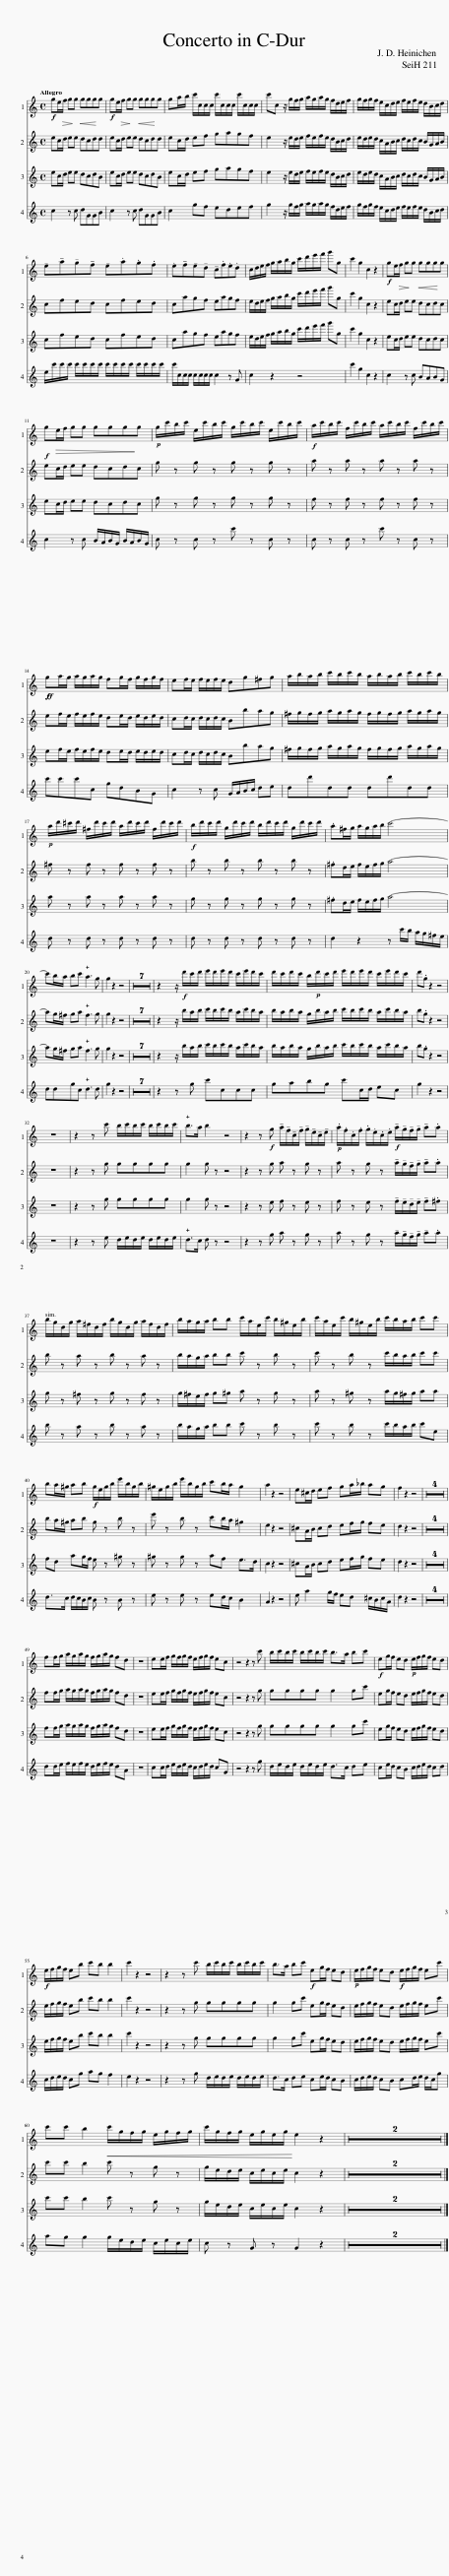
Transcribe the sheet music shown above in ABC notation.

X:1
%%score 1 2 3 4
L:1/8
Q:1/4=98
M:4/4
I:linebreak $
K:C
V:1 treble
V:2 treble
V:3 treble
V:4 treble
V:1
!f! ge/!>(!f/ g!>)!g!<(! ggg!<)!g |!f! ge/!>(!f/ g!>)!g!<(! ggg!<)!g | ga/b/ c'/c/c/c/ c'/c/c/c/ c'/c/c/c/ | c'c z/ g/f/g/ a/g/a/g/ f/d/e/f/ | g/f/g/f/ e/c/d/e/ f/e/f/e/ d/B/c/d/ |$ %5
 !tenuto!e!tenuto!a!tenuto!g!tenuto!f !tenuto!e.a.g.f | .e!tenuto!f!tenuto!e!tenuto!d !tenuto!c.f.e.d | c/d/e/f/ g/a/b/g/ c'/d'/e'/f'/ g'g | c'2 g2 c2 z2 |!f! ge/!>(!f/ g!>)!g!<(! ggg!<)!g |$ %10
!f! g!>(!e/f/ gg ggg!>)!g |!p! g/c'/b/c'/ e/c'/b/c'/ g/c'/b/c'/ e/c'/b/c'/ |!f! a/c'/b/c'/ f/c'/b/c'/ a/c'/b/c'/ f/c'/b/c'/ |$!f!!ff! ga/g/ a/g/a/g/ fg/f/ g/f/g/f/ | ef/e/ f/e/f/e/ dg^fg | %15
 a/b/a/b/ c'/b/c'/b/ a/b/a/b/ c'/b/c'/b/ |$!p! a/d'/^c'/d'/ ^f/d'/c'/d'/ a/d'/c'/d'/ f/d'/c'/d'/ |!f! b/d'/c'/d'/ g/d'/c'/d'/ b/d'/c'/d'/ g/d'/c'/d'/ | .a^f/g/ a/g/a/b/ c'4- |$ c'b/a/ bc' !plus!a3 g | %20
 g2 z2 z4 | z8 | z8 | z8 | z8 | %25
 z8 | z8 | z8 | z2 z/!f! d'/c'/d'/ e'/d'/e'/d'/ c'/e'/d'/c'/ | d'/c'/d'/c'/ b/!p!d'/c'/d'/ e'/d'/e'/d'/ c'/e'/d'/c'/ | %30
 d'.g z2 z4 |$ z8 | z2 z c' b/c'/b/c'/ b/c'/b/c'/ | !plus!b>a b2 z4 | z2 z!f! g !tenuto!a/!tenuto!f/!tenuto!c/!tenuto!f/ !tenuto!g/!tenuto!e/!tenuto!c/!tenuto!e/ | %35
!p! .a/.f/.c/.f/ .g/.e/.c/.e/!f! !tenuto!a/!tenuto!g/!tenuto!f/!tenuto!g/ !tenuto!a.a |$ b/g/d/g/ a/^f/d/f/ b/g/d/g/ a/f/d/f/ | b/a/g/a/ bb c'/a/e/c'/ b/^g/e/b/ | c'/a/e/c'/ b/^g/e/b/ c'/b/a/b/ c'c' |$ ba/^g/ ab!f! g/e/g/b/ e'/b/g/b/ | %40
 ^g/e/g/b/ e'/b/g/b/ c'b/a/ g2 | a2 z2 z4 | e^c/d/ ef ga/_b/ ag | f2 z2 z4 | z8 | %45
 z8 | z8 | z8 |$ ff/g/ a/g/a/g/ f/g/a/g/ fd | z8 | %50
 ee/f/ g/f/g/f/ e/f/g/f/ ec | z4 z2 z c' | b/c'/b/c'/ b/c'/b/c'/ b>a bc' |!f! eg/f/ ed!p! e/f/g/f/ ed |$!f! e/f/g/f/ eb c'b b2 | %55
 c'2 z2 z4 | z2 z c' b/c'/b/c'/ b/c'/b/c'/ | b>a bc'!f! eg/f/ ed |!p! e/f/g/f/ ed!f! e/f/g/f/ ec' |$ c'c' b2!<(! c'/g/f/g/ e/g/f/g/ | %60
 c'/g/f/g/ e/g/e/g/!<)! e2 z2 | z8 | z8 |] %63
V:2
 ec/d/ ee dcdd | ec/d/ ee dcdd | ec/d/ ef gagf | e2 z/ e/d/e/ f/e/f/e/ d/B/c/d/ | e/d/e/d/ c/A/B/c/ d/c/d/c/ B/G/A/B/ |$ %5
 cfed cfed | cagf eagf | e/d/e/f/ g/a/b/g/ c'/d'/e'/f'/ g'g | c'2 g2 c2 z2 | ec/d/ ee dcdc |$ %10
 ec/d/ ee dcdc | g z g z g z g z | a z a z a z a z |$ ef/e/ f/e/f/e/ de/d/ e/d/e/d/ | cd/c/ d/c/d/c/ Bbag | %15
 ^f/g/f/g/ a/g/a/g/ f/g/f/g/ a/g/a/g/ |$ ^f z f z f z f z | b z b z b z b z | .^fd/e/ f/e/f/g/ a4- |$ ag/^f/ ga !plus!f3 g | %20
 g2 z2 z4 | z8 | z8 | z8 | z8 | %25
 z8 | z8 | z8 | z2 z/ b/a/b/ c'/b/c'/b/ a/c'/b/a/ | b/a/b/a/ g/b/a/b/ c'/b/c'/b/ a/c'/b/a/ | %30
 b.g z2 z4 |$ z8 | z2 z g gggg | g2 g z z4 | z2 z g a z g z | %35
 a z g z !tenuto!a/!tenuto!g/!tenuto!f/!tenuto!g/ !tenuto!a.a |$ b z a z b z a z | b/a/g/a/ bb c' z b z | c' z b z c'/b/a/b/ c'c' |$ ba/^g/ ab g z b z | %40
 e' z b z c'b/a/ ^g2 | e2 z2 z4 | ^cA/B/ cd ef/g/ fe | d2 z2 z4 | z8 | %45
 z8 | z8 | z8 |$ ff/g/ a/g/a/g/ f/g/a/g/ fd | z8 | %50
 ee/f/ g/f/g/f/ e/f/g/f/ ec | z4 z2 z g | gggg g2 gc' | eg/f/ ed e/f/g/f/ ed |$ e/f/g/f/ eb c'b b2 | %55
 c'2 z2 z4 | z2 z g gggg | g2 gc' eg/f/ ed | e/f/g/f/ ed e/f/g/f/ ec' |$ c'c' b2 c' z g z | %60
 g/e/d/e/ c/e/c/e/ c2 z2 | z8 | z8 |] %63
V:3
 ec/d/ ee dcdB | ec/d/ ee dcdB | ec/d/ ef gagf | e2 z/ e/d/e/ f/e/f/e/ d/B/c/d/ | e/d/e/d/ c/A/B/c/ d/c/d/c/ B/G/A/B/ |$ %5
 cfed cfed | cagf eagf | e/d/e/f/ g/a/b/g/ c'/d'/e'/f'/ g'g | c'2 g2 c2 z2 | ec/d/ ee dcdc |$ %10
 ec/d/ ee dcdc | g z g z g z g z | f z f z f z f z |$ ef/e/ f/e/f/e/ de/d/ e/d/e/d/ | cd/c/ d/c/d/c/ Bbag | %15
 ^f/g/f/g/ a/g/a/g/ f/g/f/g/ a/g/a/g/ |$ a z a z a z a z | g z g z g z g z | .^fd/e/ f/e/f/g/ a4- |$ ag/^f/ ga !plus!f3 g | %20
 g2 z2 z4 | z8 | z8 | z8 | z8 | %25
 z8 | z8 | z8 | z2 z/ b/a/b/ c'/b/c'/b/ a/c'/b/a/ | b/a/b/a/ g/b/a/b/ c'/b/c'/b/ a/c'/b/a/ | %30
 b.g z2 z4 |$ z8 | z2 z g gggg | g2 g z z4 | z2 z e f z e z | %35
 f z e z !tenuto!f/!tenuto!e/!tenuto!d/!tenuto!e/ !tenuto!f.^f |$ g z ^f z g z f z | g/^f/e/f/ g^g a z g z | a z ^g z a/g/^f/g/ aa |$ fd ag/f/ e z ^g z | %40
 ^g z g z af e>d | c2 z2 z4 | ^cA/B/ cd ef/g/ fe | d2 z2 z4 | z8 | %45
 z8 | z8 | z8 |$ ff/g/ a/g/a/g/ f/g/a/g/ fd | z8 | %50
 ee/f/ g/f/g/f/ e/f/g/f/ ec | z4 z2 z g | gggg g2 gc' | eg/f/ ed e/f/g/f/ ed |$ e/f/g/f/ eb c'b b2 | %55
 c'2 z2 z4 | z2 z g gggg | g2 gc' eg/f/ ed | e/f/g/f/ ed e/f/g/f/ ec' |$ c'c' b2 c' z g z | %60
 g/e/d/e/ c/e/c/e/ c2 z2 | z8 | z8 |] %63
V:4
 c2 z c dGGB | c2 z c dGGB | c2 gf edef | g2 z/ g/f/g/ a/g/a/g/ f/d/e/f/ | g/f/g/f/ e/c/d/e/ f/e/f/e/ d/B/c/d/ |$ %5
 e/c'/c'/c'/ c'/c'/c'/c'/ c'/c'/c'/c'/ c'/c'/c'/c'/ | c'/c/c/c/ c/c/c/c/ c2 z G | c2 z2 z4 | c'2 g2 c2 z2 | c2 z c BABG |$ %10
 c2 z c B/A/B/G/ B/A/B/G/ | c z c z c' z c z | c z c z c' z c z |$ c'c'c'c gdBG | c2 z c G/A/B/c/ de | %15
 dd'dd dd'dd |$ d z d z d z d z | d z d z d z d z | d2 z2 z c'/b/ a/g/^f/e/ |$ ddgc !plus!d3 d | %20
 g2 z2 z4 | z8 | z8 | z8 | z8 | %25
 z8 | z8 | z8 | z2 z g c'ccc | gabg c'c/d/ ec | %30
 g2 z2 z4 |$ z8 | z2 z e d/e/d/e/ d/e/d/e/ | !plus!d>c d z z4 | z2 z g a z g z | %35
 a z g z !tenuto!a/!tenuto!g/!tenuto!f/!tenuto!g/ !tenuto!a.a |$ b z a z b z a z | b/a/g/a/ bb c' z b z | c' z b z c'/b/a/b/ c'e |$ d>c d/c/B/c/ B z B z | %40
 e z e z ed/c/ B2 | A2 z2 z4 | e a2 g/f/ ed ^c/B/c/A/ | d2 z2 z4 | z8 | %45
 z8 | z8 | z8 |$ dd/e/ f/e/f/e/ d/e/f/e/ dA | z8 | %50
 cc/d/ e/d/e/d/ c/d/e/d/ cG | z4 z2 z g | d/e/d/e/ d/e/d/e/ d>c de | ce/d/ cB c/d/e/d/ cd |$ c/d/e/d/ cg ag f2 | %55
 e2 z2 z4 | z2 z g d/e/d/e/ d/e/d/e/ | d>c de ce/d/ cB | c/d/e/d/ cB cd/e/ d/c/g |$ ag g2 g/e/d/e/ c/e/c/e/ | %60
 c z G z G2 z2 | z8 | z8 |] %63
